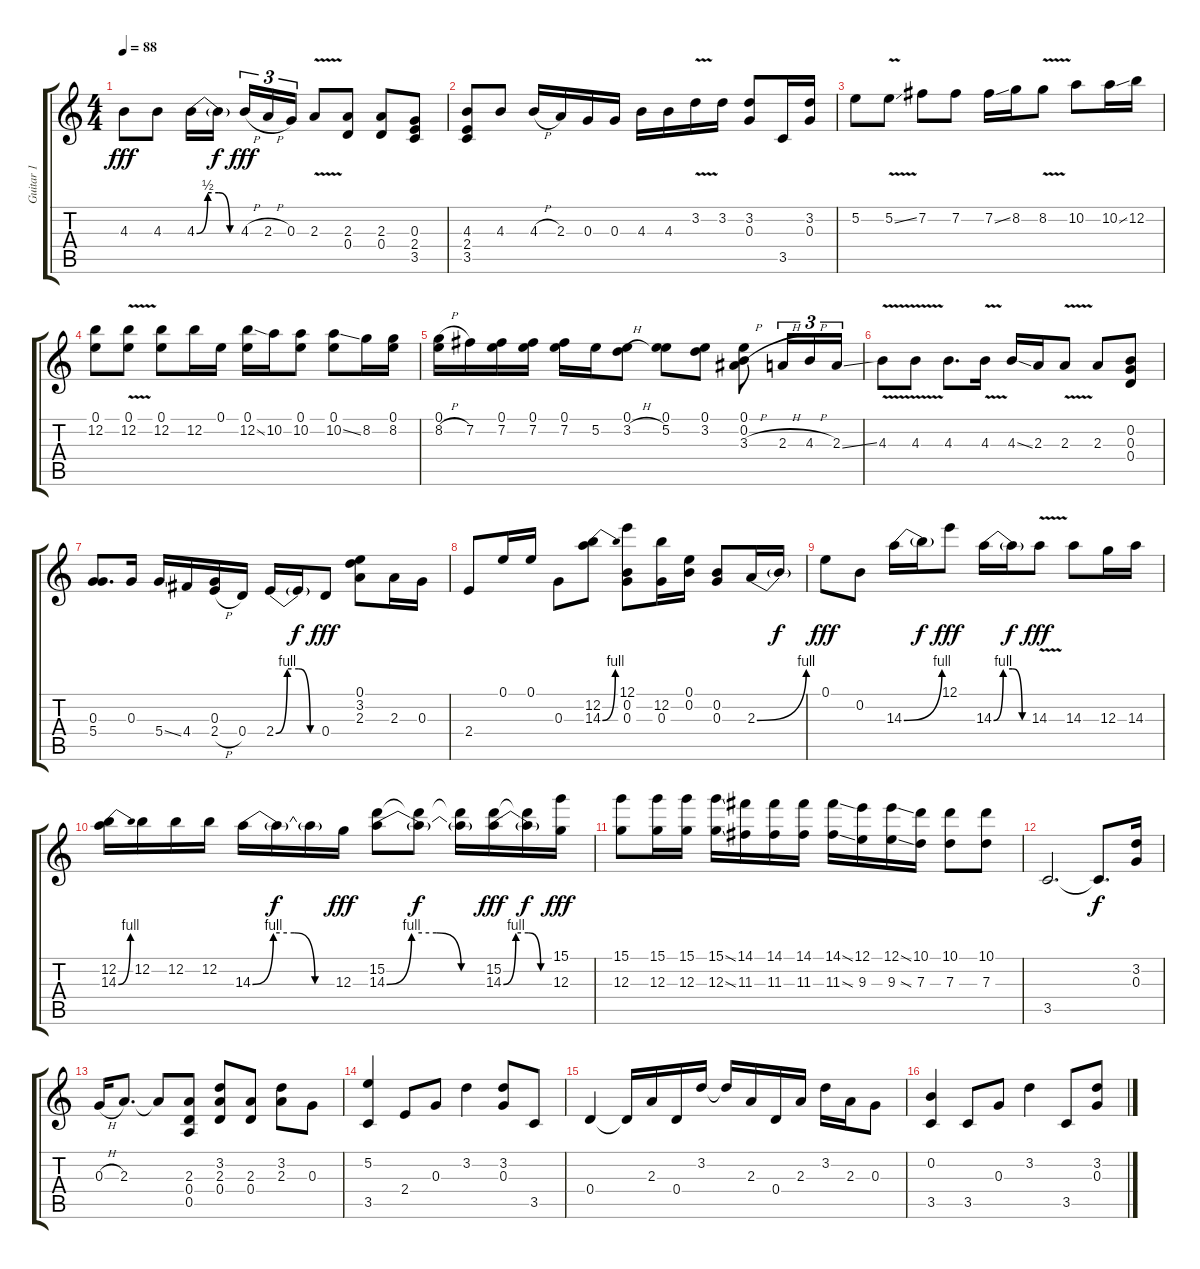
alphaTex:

\track ("Guitar 1 " "Guitar 1 ") {instrument overdrivenguitar}
\staff {score tabs}
\tuning (E4 B3 G3 D3 A2 E2) {hide}
\ts (4 4)
\tempo 88
\clef g2
\ks c
4.3.8{dy fff} 4.3.8 4.3{be (custom 0 0 15 2 30 2 45 0 60 0)}.16 4.3{t}.16{dy f beam splitsecondary} 4.3{h}.16{tu (3 2) dy fff} 2.3{h}.16{tu (3 2)} 0.3.16{tu (3 2)} 2.3{v}.8 (2.3 0.4).8 (2.3 0.4).8 (0.3 2.4 3.5).8 |
(4.3 2.4 3.5).8 4.3.8 4.3{h}.16 2.3.16 0.3.16 0.3.16 4.3.16 4.3.16 3.2{v}.16 3.2.16 (3.2 0.3).8 3.5.16 (3.2 0.3).16 |
5.2.8 5.2{v ss}.8 7.2.8 7.2.8 7.2{ss}.16 8.2.16 8.2{v}.8 10.2.8 10.2{ss}.16 12.2.16 |
(0.1 12.2).8 (0.1{v} 12.2{v}).8 (0.1 12.2).8 12.2.16 0.1.16 (0.1 12.2{ss}).16 10.2.16 (0.1 10.2).8 (0.1 10.2{ss}).8 8.2.16 (0.1 8.2).16 |
(0.1 8.2{h}).16 7.2.16 (0.1 7.2).16 (0.1 7.2).16 (0.1 7.2).16 5.2.16 (0.1 3.2{h}).8 (0.1 5.2).8 (0.1 3.2).8 (0.1 0.2 3.3{h}).8 2.3{h}.16{tu (3 2)} 4.3{h}.16{tu (3 2)} 2.3{ss}.16{tu (3 2)} |
4.3{v}.8 4.3{v}.8 4.3.8{d} 4.3{v}.16 4.3{ss}.16 2.3.16 2.3{v}.8 2.3.8 (0.2 0.3 0.4).8 |
(0.3 5.4).8{d} 0.3.16 5.4{ss}.16 4.4.16 (0.3 2.4{h}).16 0.4.16 2.4{be (custom 0 0 15 4 30 4 45 0 60 0)}.16 2.4{t}.16{dy f} 0.4.8{dy fff} (0.1 3.2 2.3).8 2.3.16 0.3.16 |
2.4.8 0.1.16 0.1.16 0.3.8 (12.2 14.3{be (bend 0 0 60 4)}).8 (12.1 0.2 0.3).8 (12.2 0.3).16 (0.1 0.2).16 (0.2 0.3).8 2.3{be (bend 0 0 60 4)}.16 2.3{t}.16{dy f} |
0.1.8{dy fff} 0.2.8 14.3{be (bend 0 0 60 4)}.16 14.3{t}.16{dy f} 12.1.8{dy fff} 14.3{be (custom 0 0 15 4 30 4 45 0 60 0)}.16 14.3{t}.16{dy f} 14.3{v}.8{dy fff} 14.3.8 12.3.16 14.3.16 |
(12.2 14.3{be (bend 0 0 60 4)}).16 12.2.16 12.2.16 12.2.16 14.3{be (custom 0 0 15 4 30 4 45 0 60 0)}.16 14.3{t}.16{dy f} 14.3{t}.16 12.3.16{dy fff} (15.2 14.3{be (custom 0 0 15 4 30 4 45 0 60 0)}).8 (15.2{t} 14.3{t}).8{dy f} (15.2{t} 14.3{t}).16 (15.2 14.3{be (custom 0 0 15 4 30 4 45 0 60 0)}).16{dy fff} (15.2{t} 14.3{t}).16{dy f} (15.1 12.3).16{dy fff} |
(15.1 12.3).8 (15.1 12.3).16 (15.1 12.3).16 (15.1{ss} 12.3{ss}).16 (14.1 11.3).16 (14.1 11.3).16 (14.1 11.3).16 (14.1{ss} 11.3{ss}).16 (12.1 9.3).16 (12.1{ss} 9.3{ss}).16 (10.1 7.3).16 (10.1 7.3).8 (10.1 7.3).8 |
3.5.2{d} 3.5{t}.8{d dy f} (3.2 0.3).16 |
0.3{h}.16 2.3.8{d} 2.3{t}.8 (2.3 0.4 0.5).8 (3.2 2.3 0.4).8 (2.3 0.4).8 (3.2 2.3).8 0.3.8 |
(5.2 3.5).4 2.4.8 0.3.8 3.2.4 (3.2 0.3).8 3.5.8 |
0.4.4 0.4{t}.16 2.3.16 0.4.16 3.2.16 3.2{t}.16 2.3.16 0.4.16 2.3.16 3.2.16 2.3.16 0.3.8 |
(0.2 3.5).4 3.5.8 0.3.8 3.2.4 3.5.8 (3.2 0.3).8
